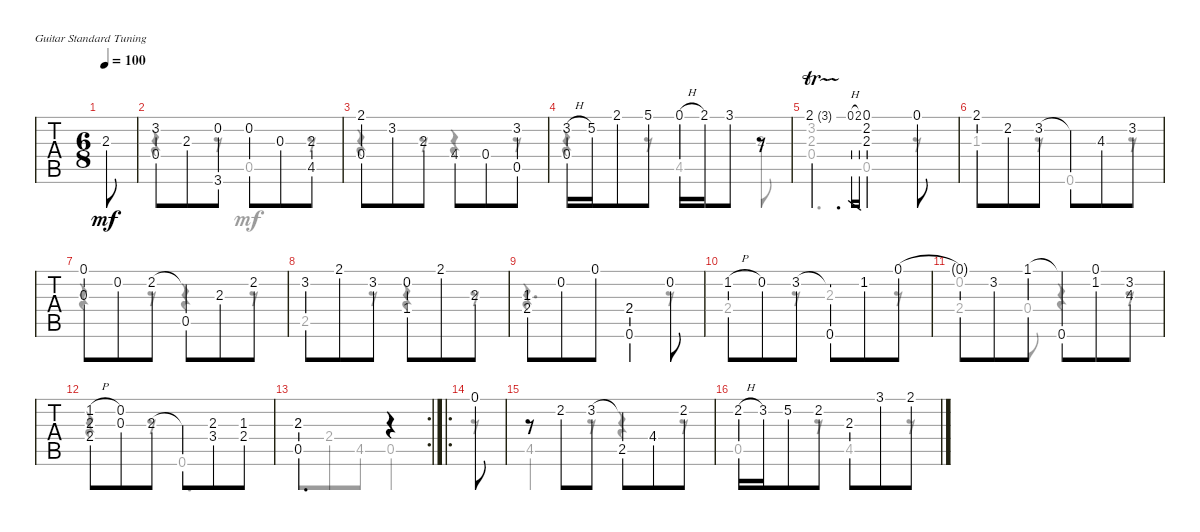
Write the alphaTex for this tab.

\defaultSystemsLayout 4
\bracketExtendMode groupsimilarinstruments
\singleTrackTrackNamePolicy hidden
\multiTrackTrackNamePolicy hidden
\firstSystemTrackNameOrientation horizontal
\otherSystemsTrackNameOrientation horizontal
\track ("Classical Guitar" "S-Gt") {instrument acousticguitarsteel}
\staff {tabs}
\tuning (E4 B3 G3 D3 A2 E2)
\voice
\ts (6 8)
\ac
\tempo 100
\clef g2
\ks d
2.3.8{dy mf instrument acousticguitarsteel} |
(3.2 0.4).8 2.3.8 (0.2 3.6).8 0.2.8 0.3.8 (2.3 4.5).8 |
(0.4 2.1).8 3.2.8 2.3.8 4.4.8 0.4.8 (3.2 0.5).8 |
(3.2{h} 0.4).16 5.2.16 2.1.8 5.1.8 0.1{h}.16 2.1.16 3.1.8 r.8 |
2.1{tr (3 16)}.4{d} 0.1{h}.16{gr} 2.1.16{gr} (0.1 2.2 2.3).4 0.1.8 |
2.1.8 2.2.8 3.2.8 3.2{t}.8 4.3.8 3.2.8 |
(0.1 0.3).8 0.2.8 2.2.8 (2.2{t} 0.5).8 2.3.8 2.2.8 |
3.2.8 2.1.8 3.2.8 (0.2 1.4).8 2.1.8 2.3.8 |
(1.3 2.4).8 0.2.8 0.1.8 (2.4 0.6).4 0.2.8 |
1.2{h}.8 0.2.8 3.2.8 (3.2{t} 0.6).8 1.2.8 0.1.8 |
0.1{t}.8 3.2.8 1.1.8 (1.1{t} 0.6).8 (0.1 1.2).8 (3.2 4.3).8 |
(1.2{h} 2.3 2.4).8 (0.2 0.3).8 2.3.8 2.3{t}.8 (2.3 3.4).8 (1.3 2.4).8 |
\rc 2
(2.3 0.5).4{d} r.4 |
\ro
0.1.8 |
r.8 2.2.8 3.2.8 (3.2{t} 2.5).8 4.4.8 2.2.8 |
2.2{h}.16 3.2.16 5.2.8 2.2.8 2.3.8 3.1.8 2.1.8
\voice
\clef g2
\ottava regular
\simile none
\ks d
|
r.4 r.8 0.5.4 r.8 |
r.4 r.8 r.4 r.8 |
r.4 r.8 4.5.4 2.3.8 |
(0.4 3.2 2.3).4{d} 0.5.4 r.8 |
1.3.4 r.8 0.6.4 r.8 |
r.4 r.8 r.4 r.8 |
2.5.4 r.8 r.4 r.8 |
r.4{d} 2.4.4 r.8 |
2.4.4 r.8 2.3.4 r.8 |
(2.4 0.2).4 0.4.8 r.4 r.8 |
r.4 r.8 0.6.4{d} |
2.3.8 2.4.8 4.5.8 0.5.4 |
r.8 |
4.5.4 r.8 r.4 r.8 |
0.5.4 r.8 4.5.4 r.8
